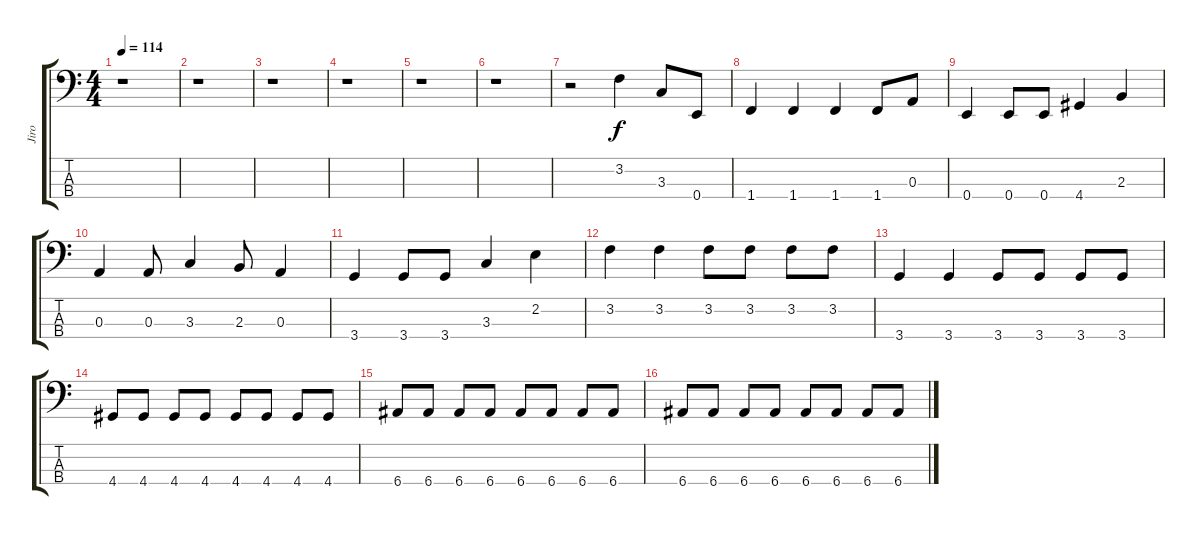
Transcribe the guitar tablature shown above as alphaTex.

\track ("Jiro" "Jiro") {instrument electricbasspick}
\staff {score tabs}
\tuning (G2 D2 A1 E1) {hide}
\ts (4 4)
\tempo 114
\clef f4
\ks c
r.1{dy f} |
r.1 |
r.1 |
r.1 |
r.1 |
r.1 |
r.2 3.2.4 3.3.8 0.4.8 |
1.4.4 1.4.4 1.4.4 1.4.8 0.3.8 |
0.4.4 0.4.8 0.4.8 4.4.4 2.3.4 |
0.3.4 0.3.8 3.3.4 2.3.8 0.3.4 |
3.4.4 3.4.8 3.4.8 3.3.4 2.2.4 |
3.2.4 3.2.4 3.2.8 3.2.8 3.2.8 3.2.8 |
3.4.4 3.4.4 3.4.8 3.4.8 3.4.8 3.4.8 |
4.4.8 4.4.8 4.4.8 4.4.8 4.4.8 4.4.8 4.4.8 4.4.8 |
6.4.8 6.4.8 6.4.8 6.4.8 6.4.8 6.4.8 6.4.8 6.4.8 |
6.4.8 6.4.8 6.4.8 6.4.8 6.4.8 6.4.8 6.4.8 6.4.8
